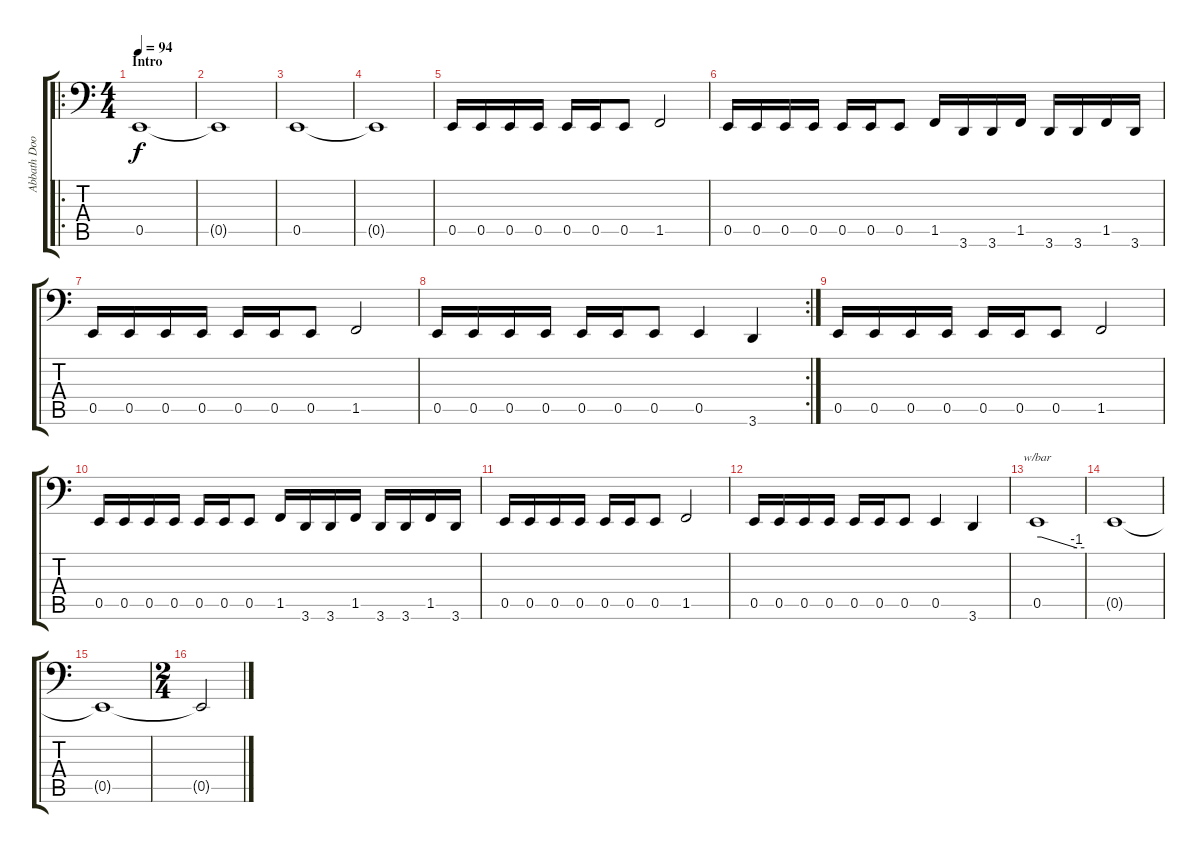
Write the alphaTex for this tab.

\track ("Abbath Doom Occulta (Bass)" "Abbath Doo") {instrument electricbasspick}
\staff {score tabs}
\tuning (B2 Gb2 D2 A1 E1 B0) {hide}
\ro
\ts (4 4)
\section ("" "Intro")
\tempo 94
\clef f4
\ks c
0.5.1{dy f instrument electricbasspick} |
0.5{t}.1 |
0.5.1 |
0.5{t}.1 |
0.5.16 0.5.16 0.5.16 0.5.16 0.5.16 0.5.16 0.5.8 1.5.2 |
0.5.16 0.5.16 0.5.16 0.5.16 0.5.16 0.5.16 0.5.8 1.5.16 3.6.16 3.6.16 1.5.16 3.6.16 3.6.16 1.5.16 3.6.16 |
0.5.16 0.5.16 0.5.16 0.5.16 0.5.16 0.5.16 0.5.8 1.5.2 |
\rc 2
0.5.16 0.5.16 0.5.16 0.5.16 0.5.16 0.5.16 0.5.8 0.5.4 3.6.4 |
0.5.16 0.5.16 0.5.16 0.5.16 0.5.16 0.5.16 0.5.8 1.5.2 |
0.5.16 0.5.16 0.5.16 0.5.16 0.5.16 0.5.16 0.5.8 1.5.16 3.6.16 3.6.16 1.5.16 3.6.16 3.6.16 1.5.16 3.6.16 |
0.5.16 0.5.16 0.5.16 0.5.16 0.5.16 0.5.16 0.5.8 1.5.2 |
0.5.16 0.5.16 0.5.16 0.5.16 0.5.16 0.5.16 0.5.8 0.5.4 3.6.4 |
0.5.1{tbe (custom default 0 0 5 0 50 -4 60 -4)} |
0.5{t}.1 |
0.5{t}.1 |
\ts (2 4)
0.5{t}.2
